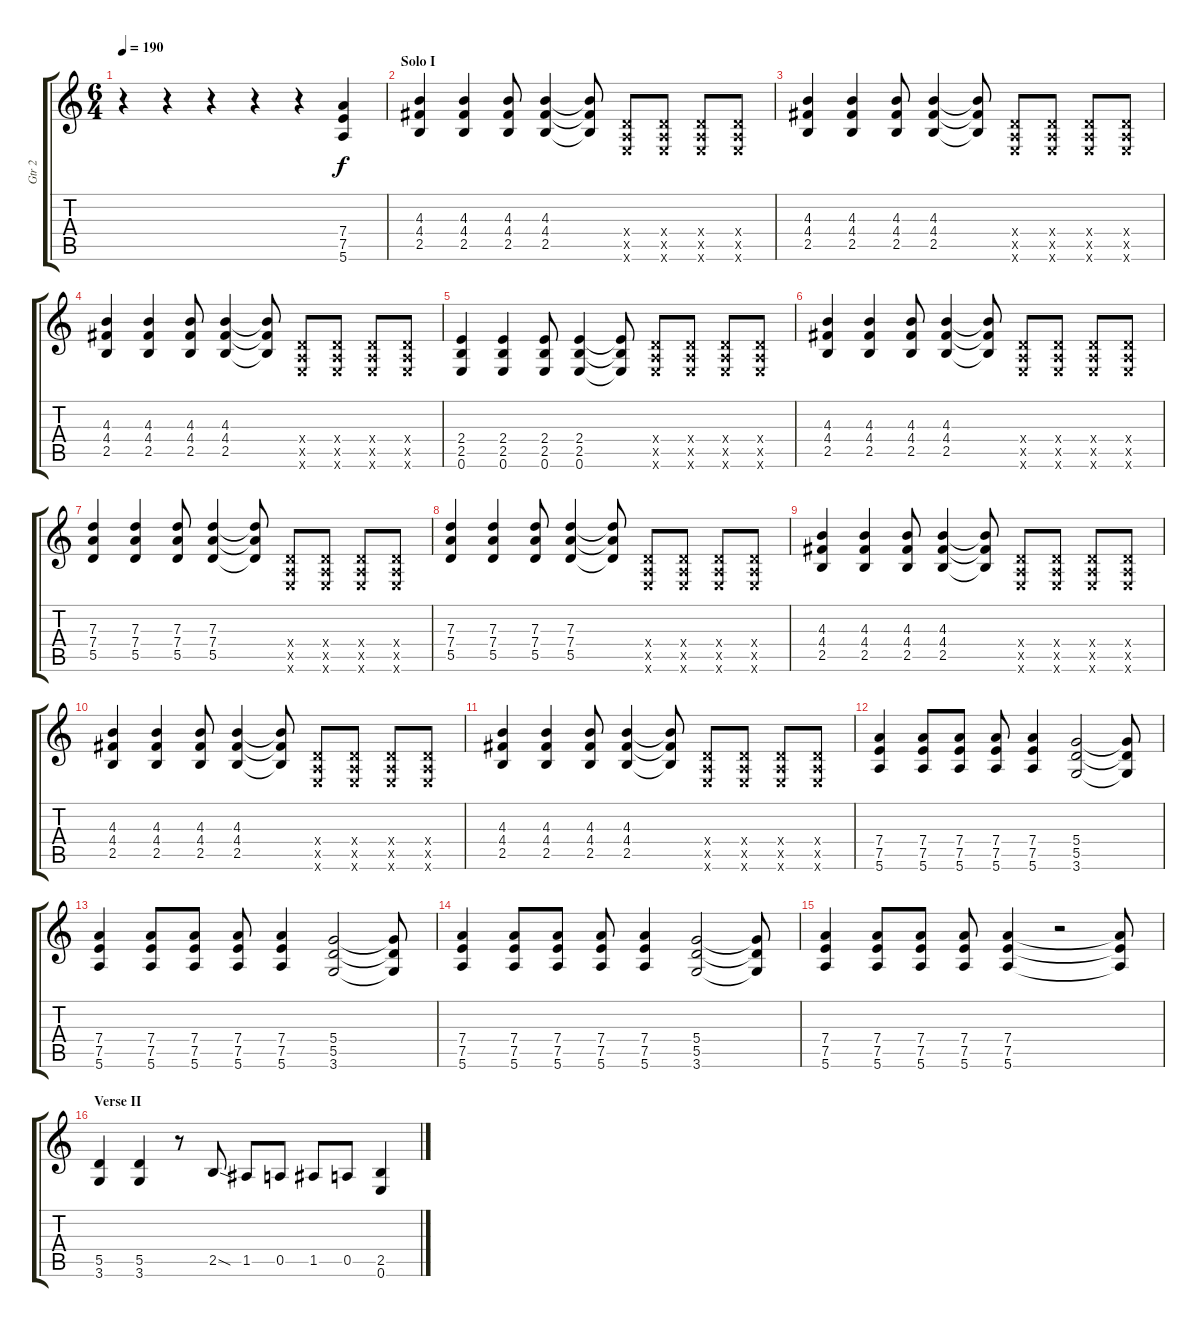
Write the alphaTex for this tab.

\track ("Gtr 2" "Gtr 2") {instrument distortionguitar}
\staff {score tabs}
\tuning (E4 B3 G3 D3 A2 E2) {hide}
\ts (6 4)
\tempo 190
\clef g2
\ks c
r.4{dy f} r.4 r.4 r.4 r.4 (7.4{t} 7.5{t} 5.6{t}).4 |
\section ("" "Solo I")
(4.3 4.4 2.5).4 (4.3 4.4 2.5).4 (4.3 4.4 2.5).8 (4.3 4.4 2.5).4 (4.3{t} 4.4{t} 2.5{t}).8 (0.4{x} 0.5{x} 0.6{x}).8 (0.4{x} 0.5{x} 0.6{x}).8 (0.4{x} 0.5{x} 0.6{x}).8 (0.4{x} 0.5{x} 0.6{x}).8 |
(4.3 4.4 2.5).4 (4.3 4.4 2.5).4 (4.3 4.4 2.5).8 (4.3 4.4 2.5).4 (4.3{t} 4.4{t} 2.5{t}).8 (0.4{x} 0.5{x} 0.6{x}).8 (0.4{x} 0.5{x} 0.6{x}).8 (0.4{x} 0.5{x} 0.6{x}).8 (0.4{x} 0.5{x} 0.6{x}).8 |
(4.3 4.4 2.5).4 (4.3 4.4 2.5).4 (4.3 4.4 2.5).8 (4.3 4.4 2.5).4 (4.3{t} 4.4{t} 2.5{t}).8 (0.4{x} 0.5{x} 0.6{x}).8 (0.4{x} 0.5{x} 0.6{x}).8 (0.4{x} 0.5{x} 0.6{x}).8 (0.4{x} 0.5{x} 0.6{x}).8 |
(2.4 2.5 0.6).4 (2.4 2.5 0.6).4 (2.4 2.5 0.6).8 (2.4 2.5 0.6).4 (2.4{t} 2.5{t} 0.6{t}).8 (0.4{x} 0.5{x} 0.6{x}).8 (0.4{x} 0.5{x} 0.6{x}).8 (0.4{x} 0.5{x} 0.6{x}).8 (0.4{x} 0.5{x} 0.6{x}).8 |
(4.3 4.4 2.5).4 (4.3 4.4 2.5).4 (4.3 4.4 2.5).8 (4.3 4.4 2.5).4 (4.3{t} 4.4{t} 2.5{t}).8 (0.4{x} 0.5{x} 0.6{x}).8 (0.4{x} 0.5{x} 0.6{x}).8 (0.4{x} 0.5{x} 0.6{x}).8 (0.4{x} 0.5{x} 0.6{x}).8 |
(7.3 7.4 5.5).4 (7.3 7.4 5.5).4 (7.3 7.4 5.5).8 (7.3 7.4 5.5).4 (7.3{t} 7.4{t} 5.5{t}).8 (0.4{x} 0.5{x} 0.6{x}).8 (0.4{x} 0.5{x} 0.6{x}).8 (0.4{x} 0.5{x} 0.6{x}).8 (0.4{x} 0.5{x} 0.6{x}).8 |
(7.3 7.4 5.5).4 (7.3 7.4 5.5).4 (7.3 7.4 5.5).8 (7.3 7.4 5.5).4 (7.3{t} 7.4{t} 5.5{t}).8 (0.4{x} 0.5{x} 0.6{x}).8 (0.4{x} 0.5{x} 0.6{x}).8 (0.4{x} 0.5{x} 0.6{x}).8 (0.4{x} 0.5{x} 0.6{x}).8 |
(4.3 4.4 2.5).4 (4.3 4.4 2.5).4 (4.3 4.4 2.5).8 (4.3 4.4 2.5).4 (4.3{t} 4.4{t} 2.5{t}).8 (0.4{x} 0.5{x} 0.6{x}).8 (0.4{x} 0.5{x} 0.6{x}).8 (0.4{x} 0.5{x} 0.6{x}).8 (0.4{x} 0.5{x} 0.6{x}).8 |
(4.3 4.4 2.5).4 (4.3 4.4 2.5).4 (4.3 4.4 2.5).8 (4.3 4.4 2.5).4 (4.3{t} 4.4{t} 2.5{t}).8 (0.4{x} 0.5{x} 0.6{x}).8 (0.4{x} 0.5{x} 0.6{x}).8 (0.4{x} 0.5{x} 0.6{x}).8 (0.4{x} 0.5{x} 0.6{x}).8 |
(4.3 4.4 2.5).4 (4.3 4.4 2.5).4 (4.3 4.4 2.5).8 (4.3 4.4 2.5).4 (4.3{t} 4.4{t} 2.5{t}).8 (0.4{x} 0.5{x} 0.6{x}).8 (0.4{x} 0.5{x} 0.6{x}).8 (0.4{x} 0.5{x} 0.6{x}).8 (0.4{x} 0.5{x} 0.6{x}).8 |
(7.4 7.5 5.6).4 (7.4 7.5 5.6).8 (7.4 7.5 5.6).8 (7.4 7.5 5.6).8 (7.4 7.5 5.6).4 (5.4 5.5 3.6).2 (5.4{t} 5.5{t} 3.6{t}).8 |
(7.4 7.5 5.6).4 (7.4 7.5 5.6).8 (7.4 7.5 5.6).8 (7.4 7.5 5.6).8 (7.4 7.5 5.6).4 (5.4 5.5 3.6).2 (5.4{t} 5.5{t} 3.6{t}).8 |
(7.4 7.5 5.6).4 (7.4 7.5 5.6).8 (7.4 7.5 5.6).8 (7.4 7.5 5.6).8 (7.4 7.5 5.6).4 (5.4 5.5 3.6).2 (5.4{t} 5.5{t} 3.6{t}).8 |
(7.4 7.5 5.6).4 (7.4 7.5 5.6).8 (7.4 7.5 5.6).8 (7.4 7.5 5.6).8 (7.4 7.5 5.6).4 r.2 (7.4{t} 7.5{t} 5.6{t}).8 |
\section ("" "Verse II")
(5.5 3.6).4 (5.5 3.6).4 r.8 2.5{sod}.8 1.5.8 0.5.8 1.5.8 0.5.8 (2.5 0.6).4
